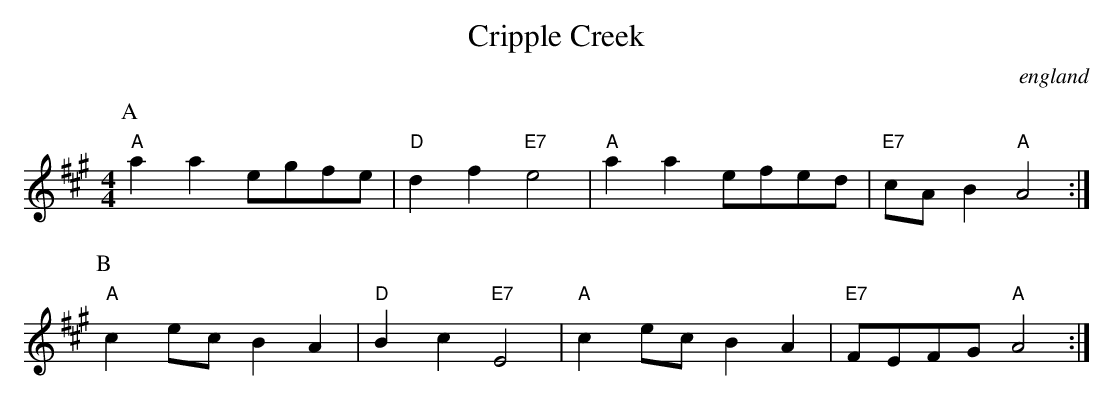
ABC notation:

X:1
T:Cripple Creek
O:england
M:4/4
L:1/4
K:A
P:A
"A"aa e/2g/2f/2e/2|"D"df "E7"e2|"A"aa e/2f/2e/2d/2|"E7"c/2A/2B "A"A2:|
P:B
"A"ce/2c/2 BA|"D"Bc "E7"E2|"A"ce/2c/2 BA|"E7"F/2E/2F/2G/2 "A"A2:|
